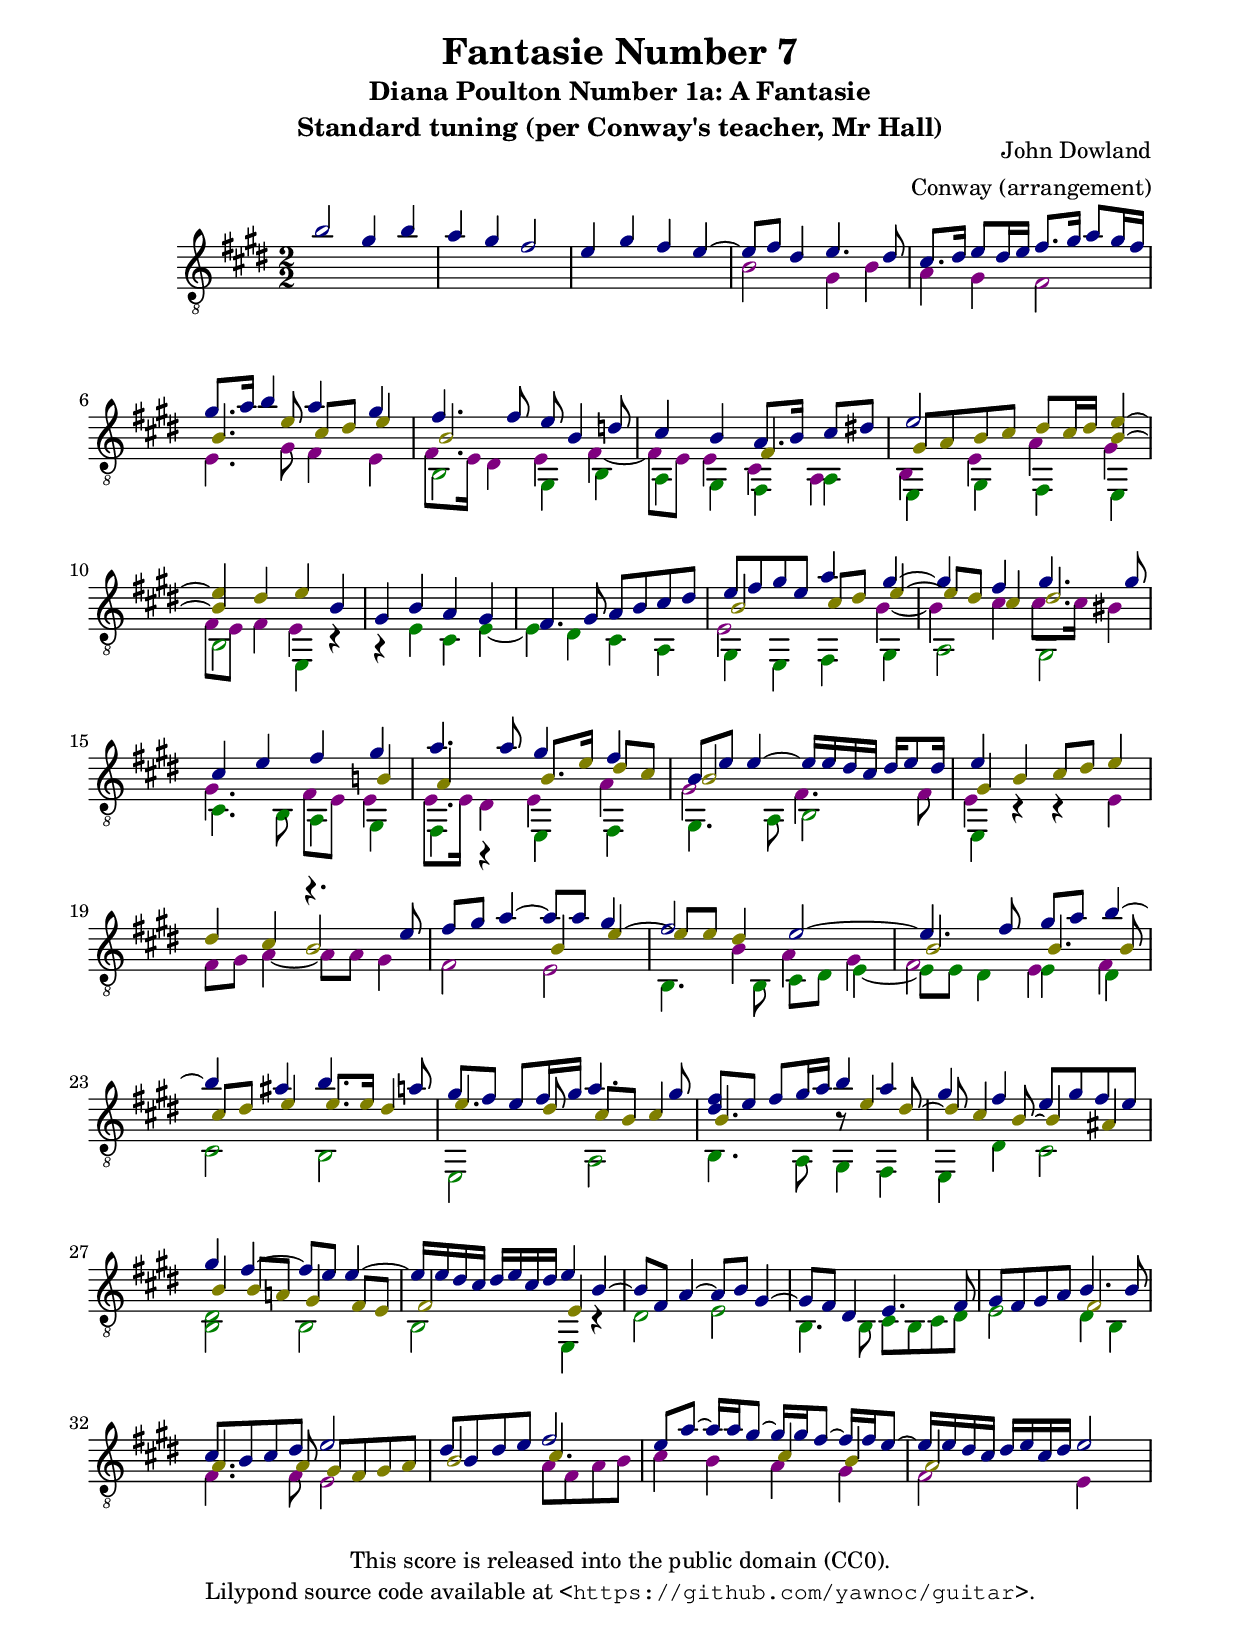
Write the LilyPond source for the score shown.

\version "2.18.2"


%%%%%%%%%%%%%%%%%%%%%%%%%%%%%%%%%%%%%%%%%%%%%%%%%%%%%%%%%%%%%%%%
% General
%%%%%%%%%%%%%%%%%%%%%%%%%%%%%%%%%%%%%%%%%%%%%%%%%%%%%%%%%%%%%%%%

\paper {
  top-margin = 1.5\cm
  left-margin = 1.5\cm
  right-margin = 1.5\cm
  bottom-margin = 1.5\cm
  ragged-last-bottom = ##f
  footnote-separator-markup = \markup { \vspace #1.5 }
}

globalSettings = {
  \accidentalStyle modern
  \compressFullBarRests
  \mergeDifferentlyHeadedOn
  \mergeDifferentlyDottedOn
  \numericTimeSignature
  \pointAndClickOff
  \override TextScript.extra-offset = #'(0 . 0.7)
  \override Score.FootnoteItem.annotation-line = ##f
}

origin-url = "https://github.com/yawnoc/guitar"

\header {
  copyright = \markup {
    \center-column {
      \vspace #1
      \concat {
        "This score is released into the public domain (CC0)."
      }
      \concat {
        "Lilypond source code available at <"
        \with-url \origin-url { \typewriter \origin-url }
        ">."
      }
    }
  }
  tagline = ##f
}

triplet = #(define-music-function
  (parser location music) (ly:music?)
  #{
    \tuplet 3/2 { $music }
  #}
)

tripletDuple = #(define-music-function
  (parser location music) (ly:music?)
  #{
    \tuplet 6/4 { $music }
  #}
)

overrideBeamedStemLengths = #(define-scheme-function
  (parser location lengths) (list?)
  #{
    \override Stem.details.beamed-lengths = $lengths
  #}
)
revertBeamedStemLengths = { \revert Stem.details.beamed-lengths }

overrideBeamVerticalPositions = #(define-scheme-function
  (parser location positions) (pair?)
  #{
    \override Beam.positions = $positions
  #}
)

%%%%%%%%%%%%%%%%%%%%%%%%%%%%%%%%%%%%%%%%%%%%%%%%%%%%%%%%%%%%%%%%
% Semantic bar lines
%%%%%%%%%%%%%%%%%%%%%%%%%%%%%%%%%%%%%%%%%%%%%%%%%%%%%%%%%%%%%%%%

barLineGoto = { \bar "||" }
barLineKeyChange = { \bar "||" }
barLineEnd = { \bar "|." }

%%%%%%%%%%%%%%%%%%%%%%%%%%%%%%%%%%%%%%%%%%%%%%%%%%%%%%%%%%%%%%%%
% Guitar notation
%%%%%%%%%%%%%%%%%%%%%%%%%%%%%%%%%%%%%%%%%%%%%%%%%%%%%%%%%%%%%%%%

stringNumbersAbove = { \set stringNumberOrientations = #'(up) }
stringNumbersBelow = { \set stringNumberOrientations = #'(down) }

fingeringAbove = { \set fingeringOrientations = #'(up) }
fingeringBelow = { \set fingeringOrientations = #'(down) }
fingeringAleft = { \set fingeringOrientations = #'(left) }
fingeringAright = { \set fingeringOrientations = #'(right) }

startGraceMusic = {
  <>(
  \override Fingering.font-size = -6
}
stopGraceMusic = {
  \revert Fingering.font-size
  <>)
}

overrideHorizontalShift = #(define-scheme-function
  (parser location distance) (number?)
  #{
    \override NoteColumn.force-hshift = $distance
  #}
)
revertHorizontalShift = { \revert NoteColumn.force-hshift }

barreSpan = #(define-music-function
  (parser location label offsetPair music)
  (string? (pair? (cons 0 0)) ly:music?)
  (let
    (
      (elements (extract-named-music music '(NoteEvent EventChord)))
    )
    (if
      (pair? elements)
      (let
        (
          (first-element (first elements))
          (last-element (last elements))
        )
        (set!
          (ly:music-property first-element 'articulations)
          (cons
            (make-music 'TextSpanEvent 'span-direction -1)
            (ly:music-property first-element 'articulations)
          )
        )
        (set!
          (ly:music-property last-element 'articulations)
          (cons
            (make-music 'TextSpanEvent 'span-direction 1)
            (ly:music-property last-element 'articulations)
          )
        )
      )
    )
  )
  #{
    \once \override TextSpanner.font-shape = #'upright
    \once \override TextSpanner.style = #'line
    \once \override TextSpanner.extra-offset = #offsetPair
    \once \override TextSpanner.bound-details = #`(
      (left
        (text . ,#{ \markup { \raise #-0.7 { #label \hspace #0.7 }} #})
        (Y . 0)
        (padding . -0.8)
        (attach-dir . -2)
      )
      (right
        (text . ,#{ \markup { \draw-line #'(0 . -1.3) } #}) ;; draw hook
        (Y . 0)
        (padding . -0.5)
        (attach-dir . 2)
      )
    )
    \once \override TextSpanner #'after-line-breaking = #(lambda (grob)
      (let*
        (
          (originalGrob (ly:grob-original grob))
          (splitGrobs (ly:spanner-broken-into originalGrob))
        )
        (if
          (and
            (>= (length splitGrobs) 2)
            (not (eq? (car (last-pair splitGrobs)) grob))
          )
          (begin
            (ly:grob-set-nested-property! grob
              '(bound-details right text)
              #{ \markup { \draw-line #'(0 . 0) } #} ;; suppress draw hook
            )
            (ly:grob-set-property! grob
              'extra-offset
              (cons
                (car offsetPair)
                (+ (cdr offsetPair) 0.7) ;; correction for suppressed hook
              )
            )
            (ly:grob-set-nested-property! grob
              '(bound-details right padding)
              #'-3 ;; increase spanner length
            )
          )
        )
      )
    )
    $music
  #}
)

barre = #(define-scheme-function
  (parser location label) (string?)
  #{
    \markup {
      \center-align {
        \hspace #0.7
        $label
      }
    }
  #}
)

nudgeNextBarre = #(define-scheme-function
  (parser location distance) (number?)
  #{
    \once \override TextScript.X-offset = $distance
  #}
)

position = #(define-scheme-function
  (parser location label) (string?)
  #{
    \markup {
      \center-align {
        \hspace #0.5
        $label
      }
    }
  #}
)

#(define-markup-command
  (markupString layout properties stringNumber) (markup?)
  (interpret-markup layout properties
    #{
      \markup \circle { \bold #stringNumber }
    #}
  )
)

#(define-markup-command
  (resonatesOn layout properties note stringNumber) (markup? markup?)
  (interpret-markup layout properties
    #{
      \markup { #note "resonates on" \markupString #stringNumber }
    #}
  )
)

%%%%%%%%%%%%%%%%%%%%%%%%%%%%%%%%%%%%%%%%%%%%%%%%%%%%%%%%%%%%%%%%
% Goto statements
%%%%%%%%%%%%%%%%%%%%%%%%%%%%%%%%%%%%%%%%%%%%%%%%%%%%%%%%%%%%%%%%

overrideGotoVisibility = {
  \once \override Score.RehearsalMark #'break-visibility = #'#(#t #t #f)
}

makeGotoMark = #(define-scheme-function
  (parser location label) (string?)
  #{
    \mark \markup { \small \italic $label }
  #}
)

simultaneousMarkSeparator = {
  \cadenzaOn
    s1073741824 % stupid, but works
  \cadenzaOff
}

coda = {
  \overrideGotoVisibility
  \mark \markup { \musicglyph #"scripts.coda" }
}

fine = {
  \overrideGotoVisibility
  \makeGotoMark Fine
}

dcAlCoda = {
  \overrideGotoVisibility
  \makeGotoMark "D.C. al Coda"
}

dcAlFine = {
  \overrideGotoVisibility
  \makeGotoMark "D.C. al Fine"
}

toCoda = {
  \overrideGotoVisibility
  \makeGotoMark "to Coda"
}



\header {
  title = "Fantasie Number 7"
  subtitle = \markup {
    \center-column {
      "Diana Poulton Number 1a: A Fantasie"
      "Standard tuning (per Conway's teacher, Mr Hall)"
    }
  }
  composer = "John Dowland"
  arranger = "Conway (arrangement)"
}


initialSignatures = {
  \clef "treble_8"
  \key e \major
  \time 2/2
  \set Timing.beamExceptions = #'()
  \set Timing.baseMoment = #(ly:make-moment 1/4)
  \set Timing.beatStructure = #'(1 1 1 1)
  \set Timing.beamExceptions = #'(
    (
      end
        .
      (
        ((1 . 8) . (4 4)) ;; quavers by fours
        ((1 . 12) . (3 3 3 3)) ;; anything shorter by beat
      )
    )
  )
}


highVoiceMusic = {
  
  \override NoteHead.color = #darkblue
  
  % Main theme high
  \barNumberCheck #1
  \relative c'' {
    b2 gis4 b |
    a gis fis2 |
    e4 gis fis e~ |
    e8 fis dis4 e4. dis8 |
    cis8. dis16 e8 dis16 e fis8. gis16 a8 gis16 fis |
    gis8. a16 b4 a gis |
    fis4. fis8 e8 b4 d8 |
    cis4 b a8. b16 cis8 dis |
    e2 s2 |
    s2 s4
  }
  
  % Main theme low
  \barNumberCheck #10
  \relative c' {
    b4 |
    gis b a gis |
    fis4. gis8 a b cis dis |
    e fis gis e a4 gis~ |
    gis fis gis4. gis8 |
    cis,4 e fis gis |
    a4. a8 gis4 fis |
    b,8 e e4~ e16 e dis cis dis16 e8 dis16 |
    e4
  }
  
  % Tee-tee taa high
  \barNumberCheck #18
  \relative c' {
    s4 s2 |
    s2 r4. e8 |
    fis8 gis a4~ a8 a gis4 |
    fis2 e2~ |
    e4. fis8 gis8 a b4~ |
    b ais b4. a8 |
    gis8 fis e8 fis16 gis a4. gis8 |
    <fis dis>8 e fis8 gis16 a b4 a |
    gis fis e8 gis fis e |
    gis4 fis~ fis8 e e4~ |
    e16 e dis cis dis e cis dis e4
  }
  
  % Tee-tee taa low
  \barNumberCheck #28
  \relative c' {
    b4~ |
    b8 fis a4~ a8 b gis4~ |
    gis8 fis dis4 e4. fis8 |
    gis fis gis a b4. b8 |
    cis b cis dis e2 |
    dis8 b dis e fis2 |
    e8 a~ a16 a gis8~ gis16 gis fis8~ fis16 fis e8~ |
    e16 e dis cis dis e cis dis e2 |
  }
  
}


lowVoiceMusic = {
  
  \override NoteHead.color = #darkgreen
  
  % Main theme high
  \barNumberCheck #1
  \relative c {
    s1 * 6 |
    b2 gis4 b |
    a gis fis a |
    e gis fis e |
    b'2 e,4
  }
  
  % Main theme low
  \barNumberCheck #10
  \relative c {
    r4 |
    r4 e cis e~ |
    e dis cis a |
    gis e fis gis |
    a2 gis |
    cis4. b8 a4 gis |
    fis r e fis |
    gis4. a8 b2 |
    e,4
  }
  
  % Tee-tee taa high
  \barNumberCheck #18
  \relative c {
    s4 s4 s4 |
    s1 * 2 |
    b4. b8 cis8 dis e4~ |
    e8 e dis4 e4 dis |
    cis2 b |
    e, a |
    b4. a8 gis4 fis |
    e dis' cis2 |
    <b dis> b |
    b e,4
  }
  
  % Tee-tee taa low
  \barNumberCheck #28
  \relative c {
    r4 |
    dis2 e |
    b4. b8 cis b cis dis |
    e2 dis4 b |
  }
  
}


upperMiddleMusic = {
  
  \override NoteHead.color = #darkyellow
  
  % Main theme high
  \barNumberCheck #1
  \relative c' {
    s1 * 5 |
    b4. e8 cis8 dis e4 |
    b2 s2 |
    s2 fis4 s4 |
    gis8 a b cis dis8 cis16 dis <e~ b~>4 |
    <e b> dis e
  }
  
  % Main theme low
  \barNumberCheck #10
  \relative c' {
    s4 |
    s1 * 2 |
    b2 cis8 dis e4~ |
    e8 dis cis4 dis2 |
    s2 s4 b4 |
    a4 s4 b8. e16 dis8 cis |
    b2 s2 |
    gis4
  }
  
  % Tee-tee taa high
  \barNumberCheck #18
  \relative c' {
    b4 cis8 dis e4 |
    dis4 cis b2 |
    s2 b4 e~ |
    e8 e dis4 s2 |
    b2 b4. b8 |
    cis8 dis e4 e8. e16 dis4 |
    e4. dis8 cis8 b cis4 |
    b4. s8 b8\rest e4 dis8~ |
    dis8 cis4 b8~ b4 ais |
    b4 b8 a gis4 fis8 e |
    fis2 e4
  }
  
  % Tee-tee taa low
  \barNumberCheck #28
  \relative c {
    s4 |
    s1 * 2 |
    s2 fis2 |
    a4. a8 gis fis gis a |
    b2 cis4. s8 |
    s2 cis4 b |
    a2
  }
  
}


lowerMiddleMusic = {
  
  \override NoteHead.color = #darkmagenta
  
  % Main theme high
  \barNumberCheck #1
  \relative c' {
    s1 * 3 |
    b2 gis4 b |
    a gis fis2 |
    e4. gis8 fis4 e |
    fis8. e16 dis4 e4 fis~ |
    fis8 e e4 cis4 a |
    b e a gis |
    fis8 e fis4 e
  }
  
  % Main theme low
  \barNumberCheck #10
  \relative c {
    s4 |
    s1 * 2 |
    e2 s4 b'4~ |
    b cis cis8. cis16 bis4 |
    gis4. s8 fis8 e e4 |
    e8. e16 dis4 e4 a |
    gis2 fis4. fis8 |
    e4
  }
  
  % Tee-tee taa high
  \barNumberCheck #18
  \relative c {
    r4 r e |
    fis8 gis a4~ a8 a gis4 |
    fis2 e |
    s4 b' a gis |
    fis2 e4 fis |
    s1 * 5 |
    s2 s4
  }
  
  % Tee-tee taa low
  \barNumberCheck #28
  \relative c {
    s4 |
    s1 * 3 |
    fis4. fis8 e2 |
    s2 a8 fis a b |
    cis4 b a gis |
    fis2 e4
  }
  
}


allMusic = {
  \new Staff \with {
    midiInstrument = #"acoustic guitar (nylon)"
  }
  \globalSettings
  \initialSignatures
  <<
    << \highVoiceMusic >>
      \\
    << \lowVoiceMusic >>
      \\
    << \upperMiddleMusic >>
      \\
    << \lowerMiddleMusic >>
  >>
}


\score {
  \allMusic
}

\score {
  \allMusic
  \midi { }
}
